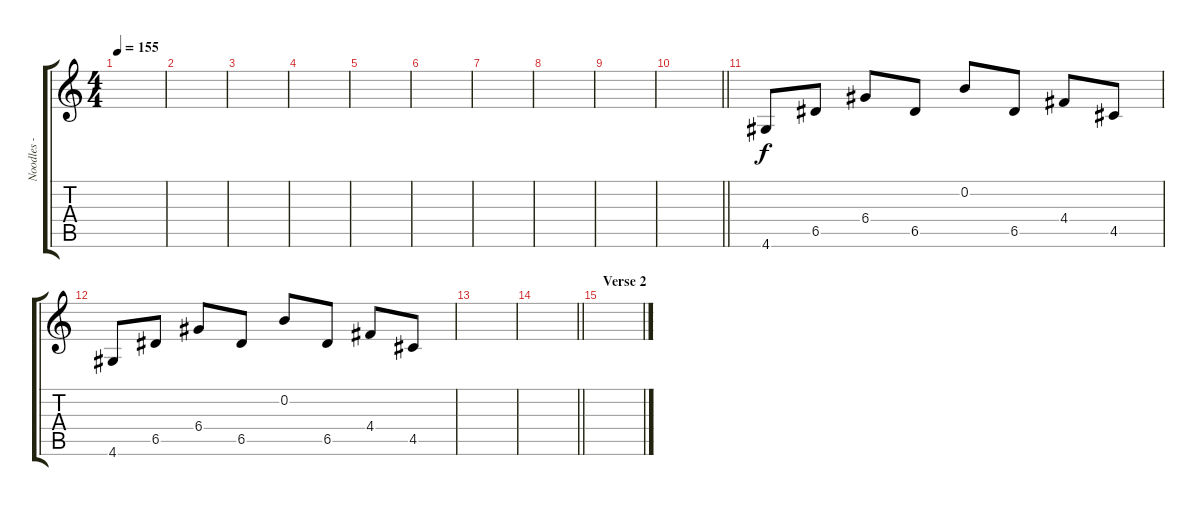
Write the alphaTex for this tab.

\track ("Noodles - Clean Guitar" "Noodles - ") {instrument electricguitarclean}
\staff {score tabs}
\tuning (E4 B3 G3 D3 A2 E2) {hide}
\ts (4 4)
\tempo 155
\clef g2
\ks c
|
|
|
|
|
|
|
|
|
\barLineRight lightlight
|
4.6.8 6.5.8 6.4.8 6.5.8 0.2.8 6.5.8 4.4.8 4.5.8 |
4.6.8 6.5.8 6.4.8 6.5.8 0.2.8 6.5.8 4.4.8 4.5.8 |
|
\barLineRight lightlight
|
\section ("" "Verse 2")
